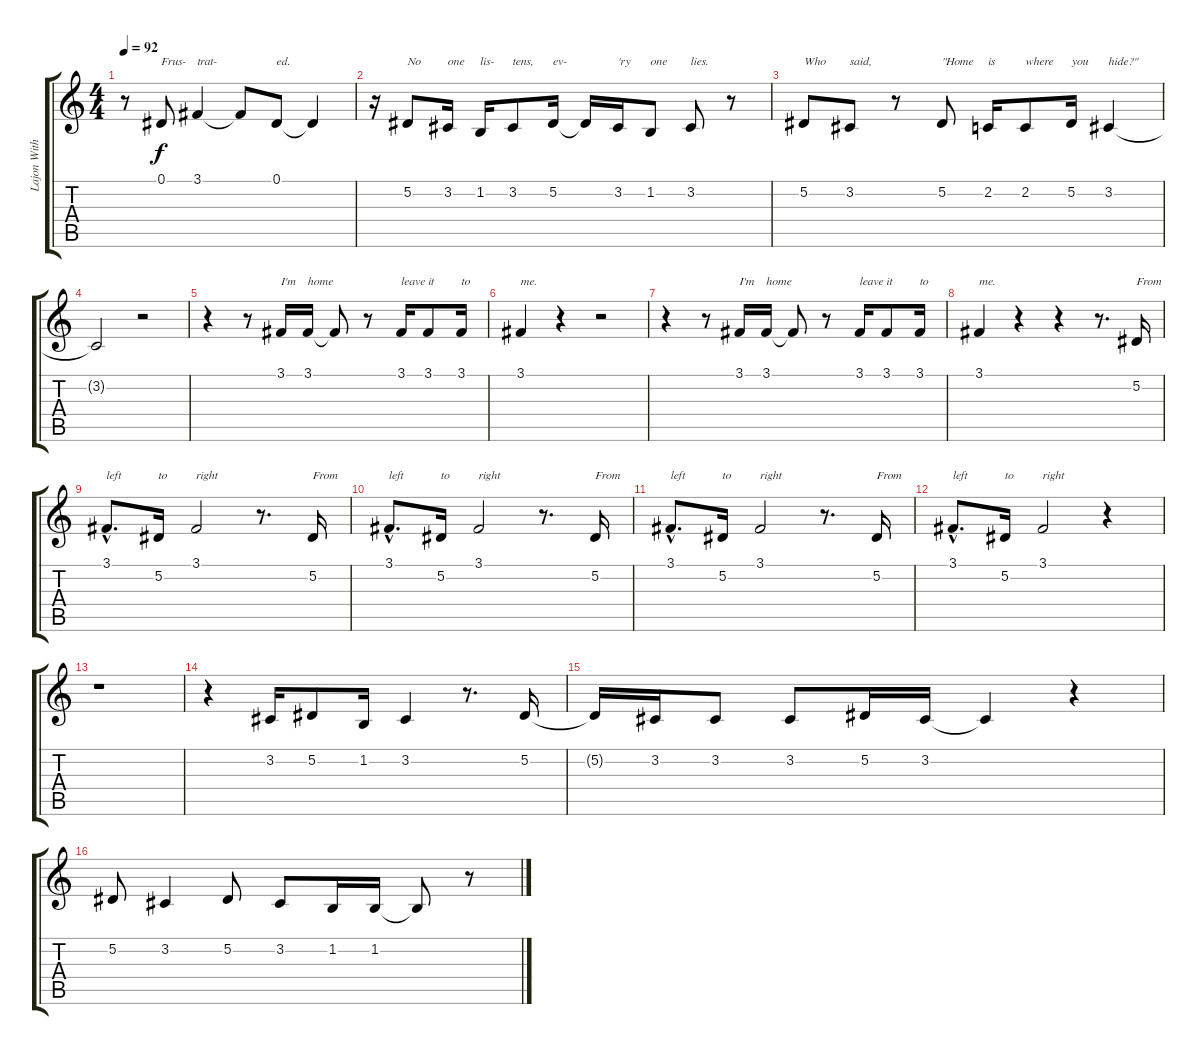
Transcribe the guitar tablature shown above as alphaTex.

\track ("Lajon Witherspoon - Vocals" "Lajon With") {instrument lead2sawtooth}
\staff {score tabs}
\tuning (Eb4 Bb3 Gb3 Db3 Ab2 Eb2) {hide}
\ts (4 4)
\tempo 92
\clef g2
\ks c
r.8{dy f} 0.1.8{txt "Frus-"} 3.1.4{txt "trat-"} 3.1{t}.8 0.1.8{txt "ed."} 0.1{t}.4 |
r.16 5.2.8{txt "No"} 3.2.16{txt "one"} 1.2.16{txt "lis-"} 3.2.8{txt "tens,"} 5.2.16{txt "ev-"} 5.2{t}.16 3.2.16{txt "'ry"} 1.2.8{txt "one"} 3.2.8{txt "lies."} r.8 |
5.2.8{txt "Who"} 3.2.8{txt "said,"} r.8 5.2.8{txt "\"Home"} 2.2.16{txt "is"} 2.2.8{txt "where"} 5.2.16{txt "you"} 3.2.4{txt "hide?\""} |
3.2{t}.2 r.2 |
r.4 r.8 3.1.16{txt "I'm"} 3.1.16{txt "home"} 3.1{t}.8 r.8 3.1.16{txt "leave"} 3.1.8{txt "it"} 3.1.16{txt "to"} |
3.1.4{txt "me."} r.4 r.2 |
r.4 r.8 3.1.16{txt "I'm"} 3.1.16{txt "home"} 3.1{t}.8 r.8 3.1.16{txt "leave"} 3.1.8{txt "it"} 3.1.16{txt "to"} |
3.1.4{txt "me."} r.4 r.4 r.8{d} 5.2.16{txt "From"} |
3.1{hac}.8{d txt "left"} 5.2.16{txt "to"} 3.1.2{txt "right"} r.8{d} 5.2.16{txt "From"} |
3.1{hac}.8{d txt "left"} 5.2.16{txt "to"} 3.1.2{txt "right"} r.8{d} 5.2.16{txt "From"} |
3.1{hac}.8{d txt "left"} 5.2.16{txt "to"} 3.1.2{txt "right"} r.8{d} 5.2.16{txt "From"} |
3.1{hac}.8{d txt "left"} 5.2.16{txt "to"} 3.1.2{txt "right"} r.4 |
r.1 |
r.4 3.2.16 5.2.8 1.2.16 3.2.4 r.8{d} 5.2.16 |
5.2{t}.16 3.2.16 3.2.8 3.2.8 5.2.16 3.2.16 3.2{t}.4 r.4 |
5.2.8 3.2.4 5.2.8 3.2.8 1.2.16 1.2.16 1.2{t}.8 r.8
